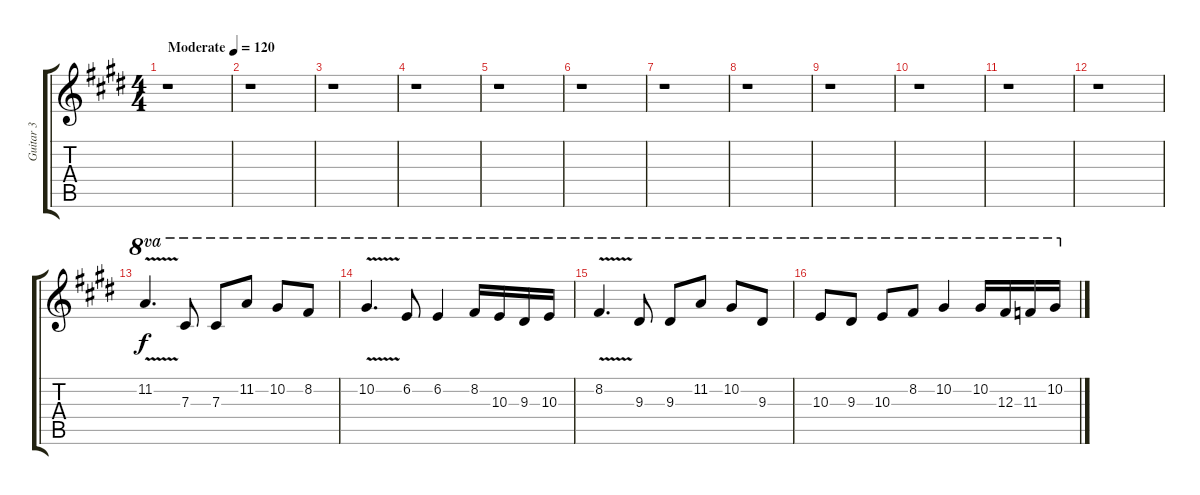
\track ("Guitar 3" "Guitar 3") {instrument overdrivenguitar}
\staff {score tabs}
\tuning (Eb4 Bb3 Gb3 Db3 Ab2 Db2) {hide}
\ts (4 4)
\tempo (120 "Moderate")
\clef g2
\ks e
r.1{dy f instrument overdrivenguitar} |
r.1 |
r.1 |
r.1 |
r.1 |
r.1 |
r.1 |
r.1 |
r.1 |
r.1 |
r.1 |
r.1 |
11.2{v}.4{d ot 8va} 7.3.8{ot 8va} 7.3.8{ot 8va} 11.2.8{ot 8va} 10.2.8{ot 8va} 8.2.8{ot 8va} |
10.2{v}.4{d ot 8va} 6.2.8{ot 8va} 6.2.4{ot 8va} 8.2.16{ot 8va} 10.3.16{ot 8va} 9.3.16{ot 8va} 10.3.16{ot 8va} |
8.2{v}.4{d ot 8va} 9.3.8{ot 8va} 9.3.8{ot 8va} 11.2.8{ot 8va} 10.2.8{ot 8va} 9.3.8{ot 8va} |
10.3.8{ot 8va} 9.3.8{ot 8va} 10.3.8{ot 8va} 8.2.8{ot 8va} 10.2.4{ot 8va} 10.2.16{ot 8va} 12.3.16{ot 8va} 11.3.16{ot 8va} 10.2.16{ot 8va}
